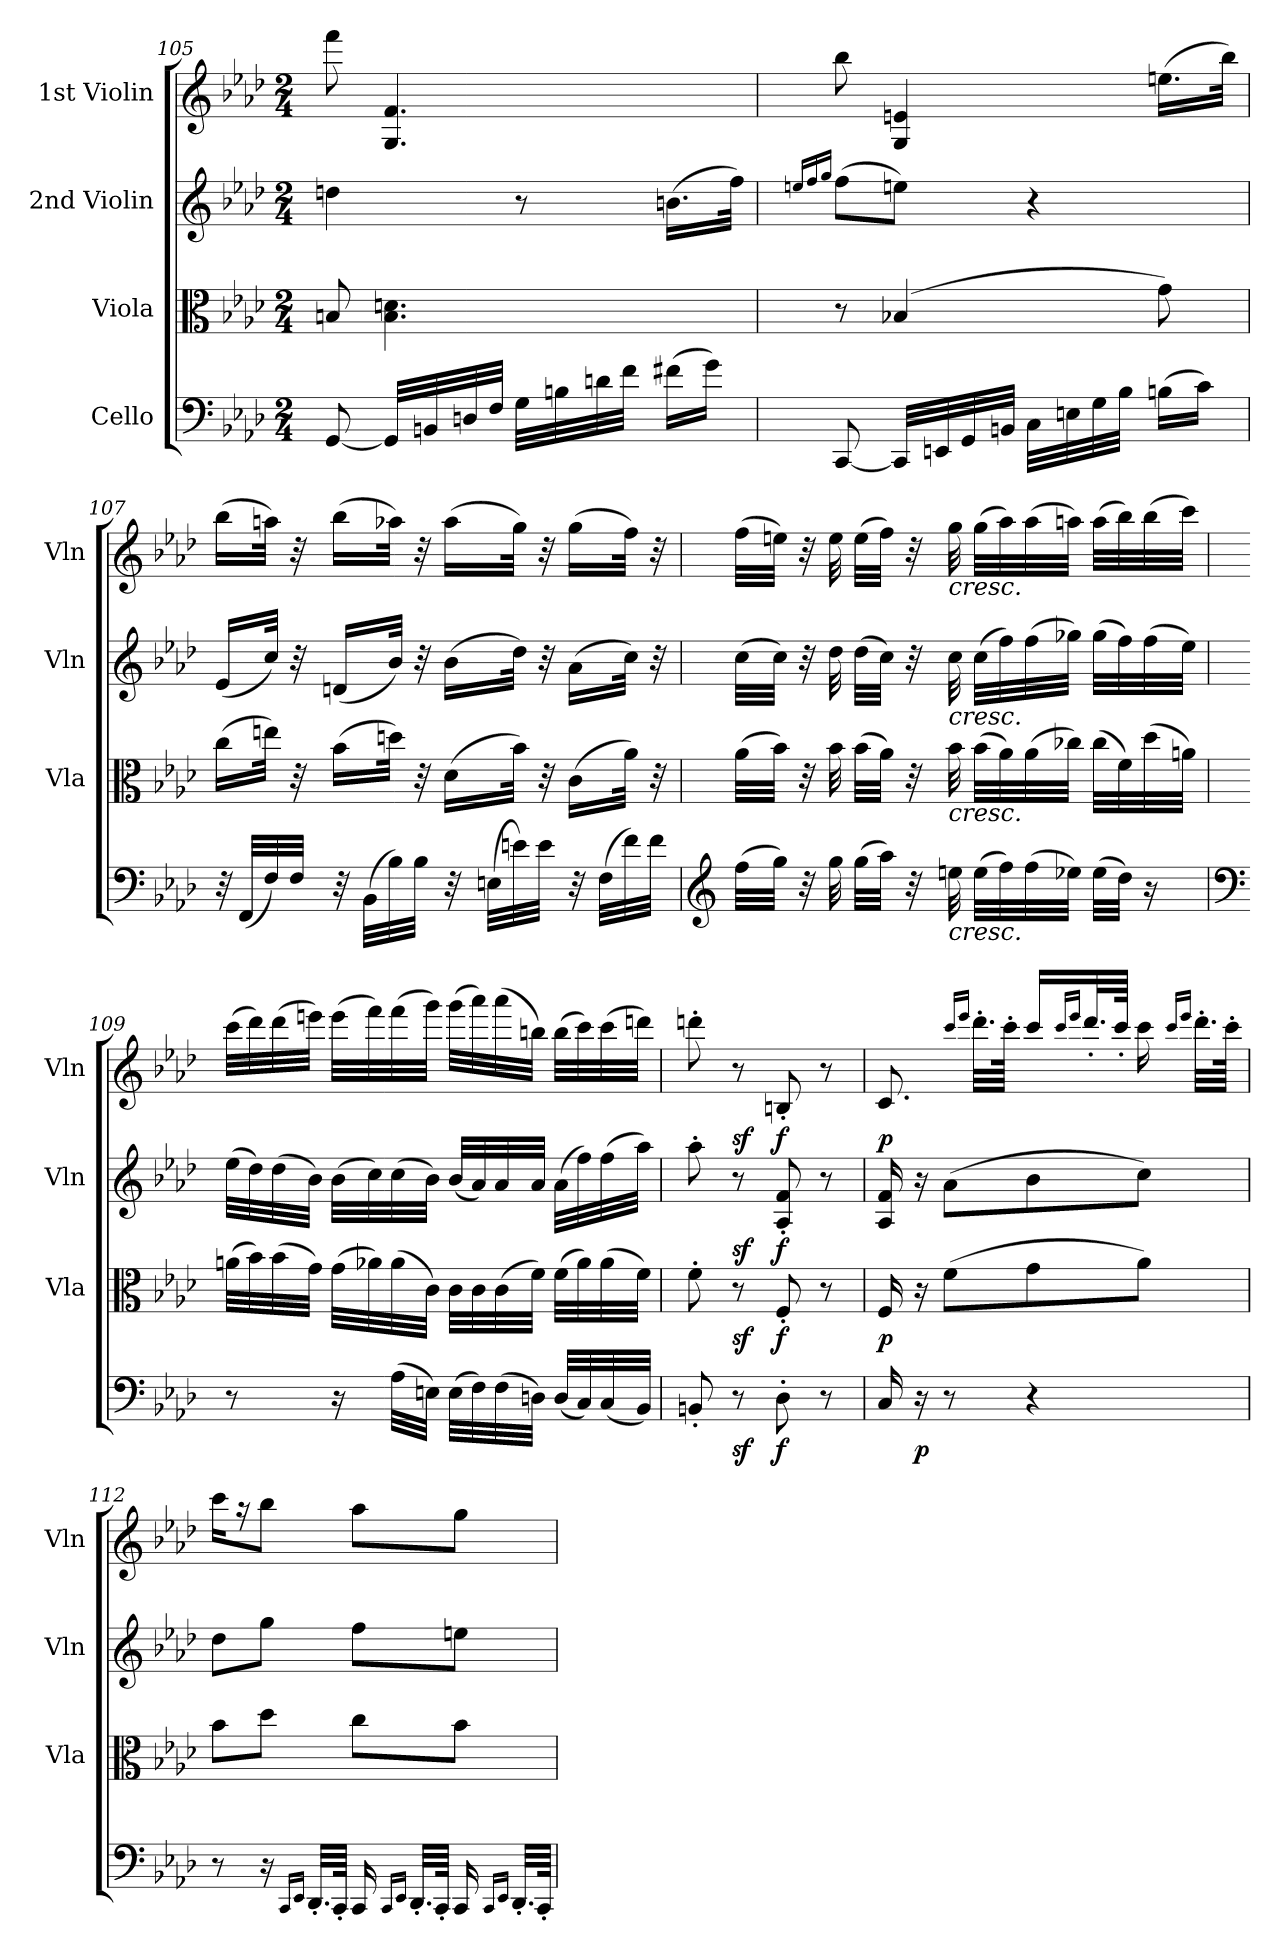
**kern	**dynam	**kern	**dynam	**kern	**dynam	**kern	**dynam
*part4	*part4	*part3	*part3	*part2	*part2	*part1	*part1
*staff4	*staff4	*staff3	*staff3	*staff2	*staff2	*staff1	*staff1
*I"Cello	*	*I"Viola	*	*I"2nd Violin	*	*I"1st Violin	*
*	*	*I'Vla	*	*I'Vln	*	*I'Vln	*
*clefF4	*	*clefC3	*	*clefG2	*	*clefG2	*
*k[b-e-a-d-]	*	*k[b-e-a-d-]	*	*k[b-e-a-d-]	*	*k[b-e-a-d-]	*
*f:	*	*f:	*	*f:	*	*f:	*
*M2/4	*	*M2/4	*	*M2/4	*	*M2/4	*
=105	=105	=105	=105	=105	=105	=105	=105
[8GG/	.	8Bn/	.	4ddn\	.	8fff\	.
32GG/LLL]	.	4.B\ 4.dn\	.	.	.	4.G/ 4.f/	.
32BBn/	.	.	.	.	.	.	.
32Dn/	.	.	.	.	.	.	.
32F/JJJ	.	.	.	.	.	.	.
32G\LLL	.	.	.	8r	.	.	.
32Bn\	.	.	.	.	.	.	.
32dn\	.	.	.	.	.	.	.
32f\JJJ	.	.	.	.	.	.	.
(16f#X\LL	.	.	.	(16.bn\LL	.	.	.
16g\JJ)	.	.	.	.	.	.	.
.	.	.	.	32ff\JJk)	.	.	.
=106	=106	=106	=106	=106	=106	=106	=106
.	.	.	.	16qeen/LL	.	.	.
.	.	.	.	16qff/	.	.	.
.	.	.	.	16qgg/JJ	.	.	.
[8CC/	.	8r	.	(8ff\L	.	8bb-\	.
32CC/LLL]	.	(4B-X/	.	8een\J)	.	4G/ 4en/	.
32EEn/	.	.	.	.	.	.	.
32GG/	.	.	.	.	.	.	.
32BBn/JJJ	.	.	.	.	.	.	.
32C\LLL	.	.	.	4r	.	.	.
32En\	.	.	.	.	.	.	.
32G\	.	.	.	.	.	.	.
32B-\JJJ	.	.	.	.	.	.	.
(16Bn\LL	.	8g\)	.	.	.	(16.een\LL	.
16c\JJ)	.	.	.	.	.	.	.
.	.	.	.	.	.	32bb-\JJk)	.
!!LO:LB:g=z
=107	=107	=107	=107	=107	=107	=107	=107
32r	.	(16cc\LL	.	(16e-/LL	.	(16bb-\LL	.
(32FF/LLL	.	.	.	.	.	.	.
32F/)	.	32een\JJk)	.	32cc/JJk)	.	32aan\JJk)	.
32F/JJJ	.	32r	.	32r	.	32r	.
32r	.	(16b-\LL	.	(16dn/LL	.	(16bb-\LL	.
(32BB-\LLL	.	.	.	.	.	.	.
32B-\)	.	32ddn\JJk)	.	32b-/JJk)	.	32aa-X\JJk)	.
32B-\JJJ	.	32r	.	32r	.	32r	.
32r	.	(16d-\LL	.	(16b-\LL	.	(16aa-\LL	.
(32En\LLL	.	.	.	.	.	.	.
32en\)	.	32b-\JJk)	.	32dd-\JJk)	.	32gg\JJk)	.
32e\JJJ	.	32r	.	32r	.	32r	.
32r	.	(16c\LL	.	(16a-\LL	.	(16gg\LL	.
(32F\LLL	.	.	.	.	.	.	.
32f\)	.	32a-\JJk)	.	32cc\JJk)	.	32ff\JJk)	.
32f\JJJ	.	32r	.	32r	.	32r	.
=108	=108	=108	=108	=108	=108	=108	=108
*clefG2	*	*	*	*	*	*	*
(32ff\LLL	.	(32a-\LLL	.	(32cc\LLL	.	(32ff\LLL	.
32gg\JJJ)	.	32b-\JJJ)	.	32cc\JJJ)	.	32een\JJJ)	.
32r	.	32r	.	32r	.	32r	.
32gg\	.	32b-\	.	32dd-\	.	32ee\	.
(32gg\LLL	.	(32b-\LLL	.	(32dd-\LLL	.	(32ee\LLL	.
32aa-\JJJ)	.	32a-\JJJ)	.	32cc\JJJ)	.	32ff\JJJ)	.
32r	.	32r	.	32r	.	32r	.
!	!	!	!	!	!	!LO:TX:b:i:t=cresc.	!
!	!	!	!	!LO:TX:b:i:t=cresc.	!	!	!
!	!	!LO:TX:b:i:t=cresc.	!	!	!	!	!
!LO:TX:b:i:t=cresc.	!	!	!	!	!	!	!
32een\	.	32b-\	.	32cc\	.	32gg\	.
(32ee\LLL	.	(32b-\LLL	.	(32cc\LLL	.	(32gg\LLL	.
32ff\)	.	32a-\)	.	32ff\)	.	32aa-\)	.
(32ff\	.	(32a-\	.	(32ff\	.	(32aa-\	.
32ee-X\JJJ)	.	32cc-X\JJJ)	.	32gg-X\JJJ)	.	32aan\JJJ)	.
(32ee-\LLL	.	(32cc-\LLL	.	(32gg-\LLL	.	(32aa\LLL	.
32dd-\JJJ)	.	32f\)	.	32ff\)	.	32bb-\)	.
16r	.	(32dd-\	.	(32ff\	.	(32bb-\	.
.	.	32an\JJJ)	.	32ee-\JJJ)	.	32ccc\JJJ)	.
=109	=109	=109	=109	=109	=109	=109	=109
*clefF4	*	*	*	*	*	*	*
8r	.	(32an\LLL	.	(32ee-\LLL	.	(32ccc\LLL	.
.	.	32b-\)	.	32dd-\)	.	32ddd-\)	.
.	.	(32b-\	.	(32dd-\	.	(32ddd-\	.
.	.	32g\JJJ)	.	32b-\JJJ)	.	32eeen\JJJ)	.
16r	.	(32g\LLL	.	(32b-\LLL	.	(32eee\LLL	.
.	.	32a-X\)	.	32cc\)	.	32fff\)	.
(32A-\LLL	.	(32a-\	.	(32cc\	.	(32fff\	.
32En\JJJ)	.	32c\JJJ)	.	32b-\JJJ)	.	32ggg\JJJ)	.
(32E\LLL	.	32c\LLL	.	(32b-/LLL	.	(32ggg\LLL	.
32F\)	.	32c\	.	32a-/)	.	32aaa-\)	.
(32F\	.	(32c\	.	32a-/	.	(32aaa-\	.
32Dn\JJJ)	.	32f\JJJ)	.	32a-/JJJ	.	32bbn\JJJ)	.
(32D/LLL	.	(32f\LLL	.	(32a-\LLL	.	(32bb\LLL	.
32C/)	.	32a-\)	.	32ff\)	.	32ccc\)	.
(32C/	.	(32a-\	.	(32ff\	.	(32ccc\	.
32BB-/JJJ)	.	32f\JJJ)	.	32aa-\JJJ)	.	32dddn\JJJ)	.
=110	=110	=110	=110	=110	=110	=110	=110
8BBn'/	.	8f'\	.	8aa-'\	.	8dddn'\	.
!	!LO:DY:b	!	!LO:DY:b	!	!LO:DY:b	!	!LO:DY:b
8r	sf	8r	sf	8r	sf	8r	sf
!	!LO:DY:b	!	!LO:DY:b	!	!LO:DY:b	!	!LO:DY:b
8D-'\	f	8F'/	f	8A-'/ 8f'/	f	8Bn'/	f
8r	.	8r	.	8r	.	8r	.
=111	=111	=111	=111	=111	=111	=111	=111
!	!	!	!LO:DY:b	!	!	!	!LO:DY:b
16C/	.	16F/	p	16A-/ 16f/	.	8.c/	p
!	!LO:DY:b	!	!	!	!	!	!
16r	p	16r	.	16r	.	.	.
8r	.	(8f\L	.	(8a-\L	.	.	.
.	.	.	.	.	.	16qccc/LL	.
.	.	.	.	.	.	16qeee-/JJ	.
.	.	.	.	.	.	32.ddd-'\LLL	.
.	.	.	.	.	.	64ccc'\JJJk	.
4r	.	8g\	.	8b-\	.	16ccc\LL	.
.	.	.	.	.	.	16qccc/LL	.
.	.	.	.	.	.	16qeee-/JJ	.
.	.	.	.	.	.	32.ddd-'/L	.
.	.	.	.	.	.	64ccc'/JJJk	.
.	.	8a-\J)	.	8cc\J)	.	16ccc\	.
.	.	.	.	.	.	16qccc/LL	.
.	.	.	.	.	.	16qeee-/JJ	.
.	.	.	.	.	.	32.ddd-'\LLL	.
.	.	.	.	.	.	64ccc'\JJJk	.
!!LO:LB:g=z
=112	=112	=112	=112	=112	=112	=112	=112
8r	.	8b-\L	.	8dd-\L	.	16ccc\KL	.
.	.	.	.	.	.	16r	.
16r	.	8dd-\J	.	8gg\J	.	8bb-\J	.
16qCC/LL	.	.	.	.	.	.	.
16qEE-/JJ	.	.	.	.	.	.	.
32.DD-'/LLL	.	.	.	.	.	.	.
64CC'/JJJk	.	.	.	.	.	.	.
16CC/	.	8cc\L	.	8ff\L	.	8aa-\L	.
16qCC/LL	.	.	.	.	.	.	.
16qEE-/JJ	.	.	.	.	.	.	.
32.DD-'/LLL	.	.	.	.	.	.	.
64CC'/JJJk	.	.	.	.	.	.	.
16CC/	.	8b-\J	.	8een\J	.	8gg\J	.
16qCC/LL	.	.	.	.	.	.	.
16qEE-/JJ	.	.	.	.	.	.	.
32.DD-'/LLL	.	.	.	.	.	.	.
64CC'/JJJk	.	.	.	.	.	.	.
=	=	=	=	=	=	=	=
*-	*-	*-	*-	*-	*-	*-	*-
